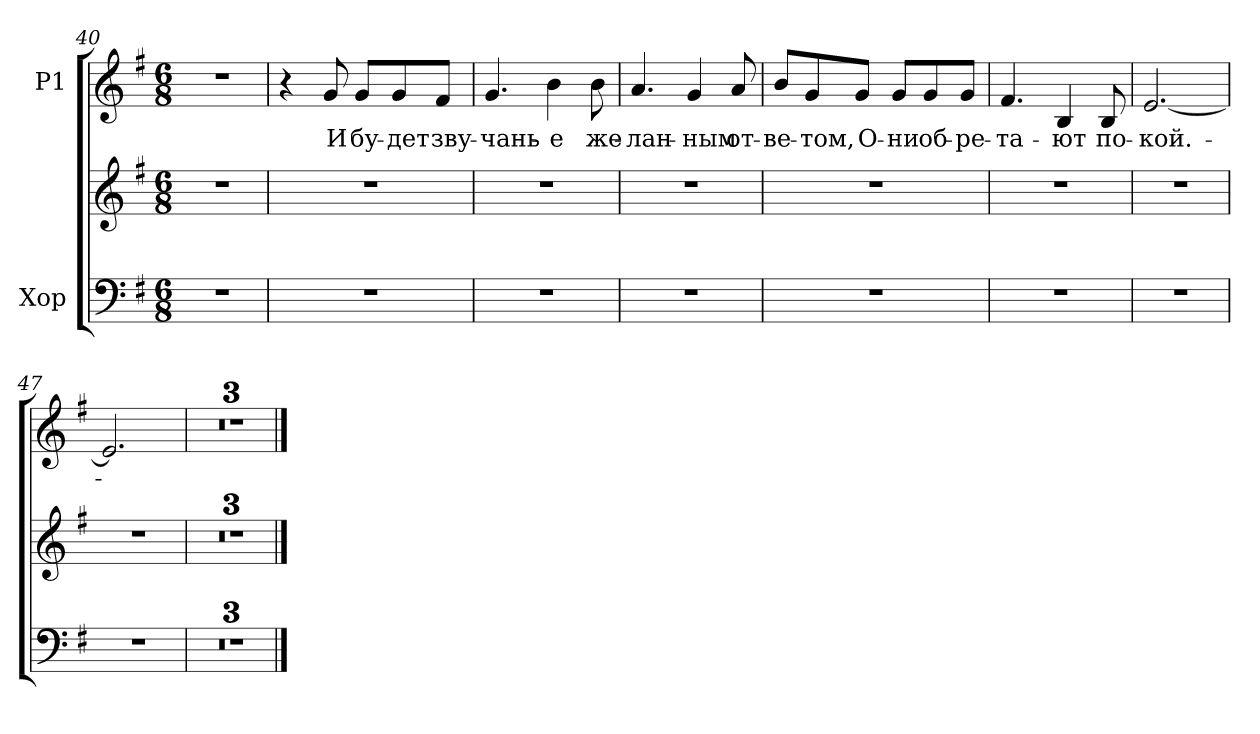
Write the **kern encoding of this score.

**kern	**kern	**kern	**text
*part2	*part2	*part1	*part1
*staff3	*staff2	*staff1	*staff1
*I"Хор	*	*I"P1	*
*clefF4	*clefG2	*clefG2	*
*k[f#]	*k[f#]	*k[f#]	*
*e:	*e:	*e:	*
*M6/8	*M6/8	*M6/8	*
=40	=40	=40	=40
!LO:N:vis=1	!LO:N:vis=1	!LO:N:vis=1	!
2.r	2.r	2.r	.
=41	=41	=41	=41
!LO:N:vis=1	!LO:N:vis=1	!	!
2.r	2.r	4r	.
!	!	!	!LO:LY:b:color=#000000
.	.	8gi/	И
!	!	!	!LO:LY:b:color=#000000
.	.	8gi/L	бу-
!	!	!	!LO:LY:b:color=#000000
.	.	8gi/	-дет
!	!	!	!LO:LY:b:color=#000000
.	.	8f#i/J	зву-
=42	=42	=42	=42
!LO:N:vis=1	!LO:N:vis=1	!	!
!	!	!	!LO:LY:b:color=#000000
2.r	2.r	4.gi/	-чань-
!	!	!	!LO:LY:b:color=#000000
.	.	4bi\	-е
!	!	!	!LO:LY:b:color=#000000
.	.	8bi\	же-
!!LO:LB:g=z
=43	=43	=43	=43
!LO:N:vis=1	!LO:N:vis=1	!	!
!	!	!	!LO:LY:b:color=#000000
2.r	2.r	4.ai/	-лан-
!	!	!	!LO:LY:b:color=#000000
.	.	4gi/	-ным
!	!	!	!LO:LY:b:color=#000000
.	.	8ai/	от-
=44	=44	=44	=44
!LO:N:vis=1	!LO:N:vis=1	!	!
!	!	!	!LO:LY:b:color=#000000
2.r	2.r	8bi/L	-ве-
!	!	!	!LO:LY:b:color=#000000
.	.	8gi/	-том,
!	!	!	!LO:LY:b:color=#000000
.	.	8gi/J	О-
!	!	!	!LO:LY:b:color=#000000
.	.	8gi/L	-ни
!	!	!	!LO:LY:b:color=#000000
.	.	8gi/	об-
!	!	!	!LO:LY:b:color=#000000
.	.	8gi/J	-ре-
=45	=45	=45	=45
!LO:N:vis=1	!LO:N:vis=1	!	!
!	!	!	!LO:LY:b:color=#000000
2.r	2.r	4.f#i/	-та-
!	!	!	!LO:LY:b:color=#000000
.	.	4Bi/	-ют
!	!	!	!LO:LY:b:color=#000000
.	.	8Bi/	по-
=46	=46	=46	=46
!LO:N:vis=1	!LO:N:vis=1	!	!
!	!	!	!LO:LY:b:color=#000000
2.r	2.r	[<2.ei/	-кой.-
=47	=47	=47	=47
!LO:N:vis=1	!LO:N:vis=1	!	!
2.r	2.r	2.ei/]	.
=48	=48	=48	=48
!LO:N:vis=1	!LO:N:vis=1	!LO:N:vis=1	!
2.r	2.r	2.r	.
=49	=49	=49	=49
!LO:N:vis=1	!LO:N:vis=1	!LO:N:vis=1	!
2.r	2.r	2.r	.
=50	=50	=50	=50
!LO:N:vis=1	!LO:N:vis=1	!LO:N:vis=1	!
2.r	2.r	2.r	.
==	==	==	==
*-	*-	*-	*-
